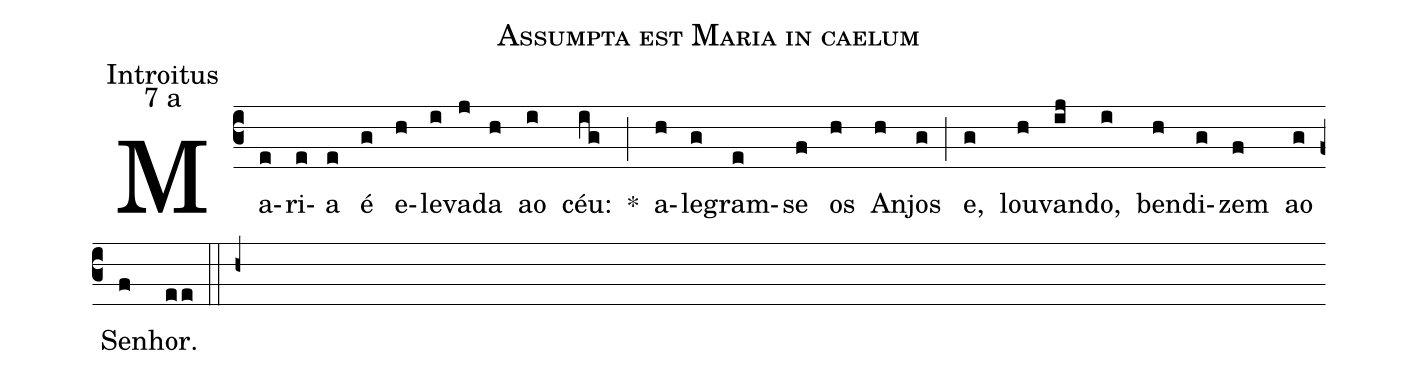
name: Assumpta est Maria in caelum;
office-part: Introitus;
mode: 7;
mode-differentia: a;
%%
(c3)

Ma(e)ri(e)a(e) é(g) e(h)le(i)va(j)da(h) ao(i) céu:(ig) *(;) a(h)le(g)gram-(e)se(f) os(h) An(h)jos(g) (;) e,(g) lou(h)van(ij)do,(i) ben(h)di(g)zem(f) ao(g) Se(f)nhor.(ee)

(::)

(h+)
